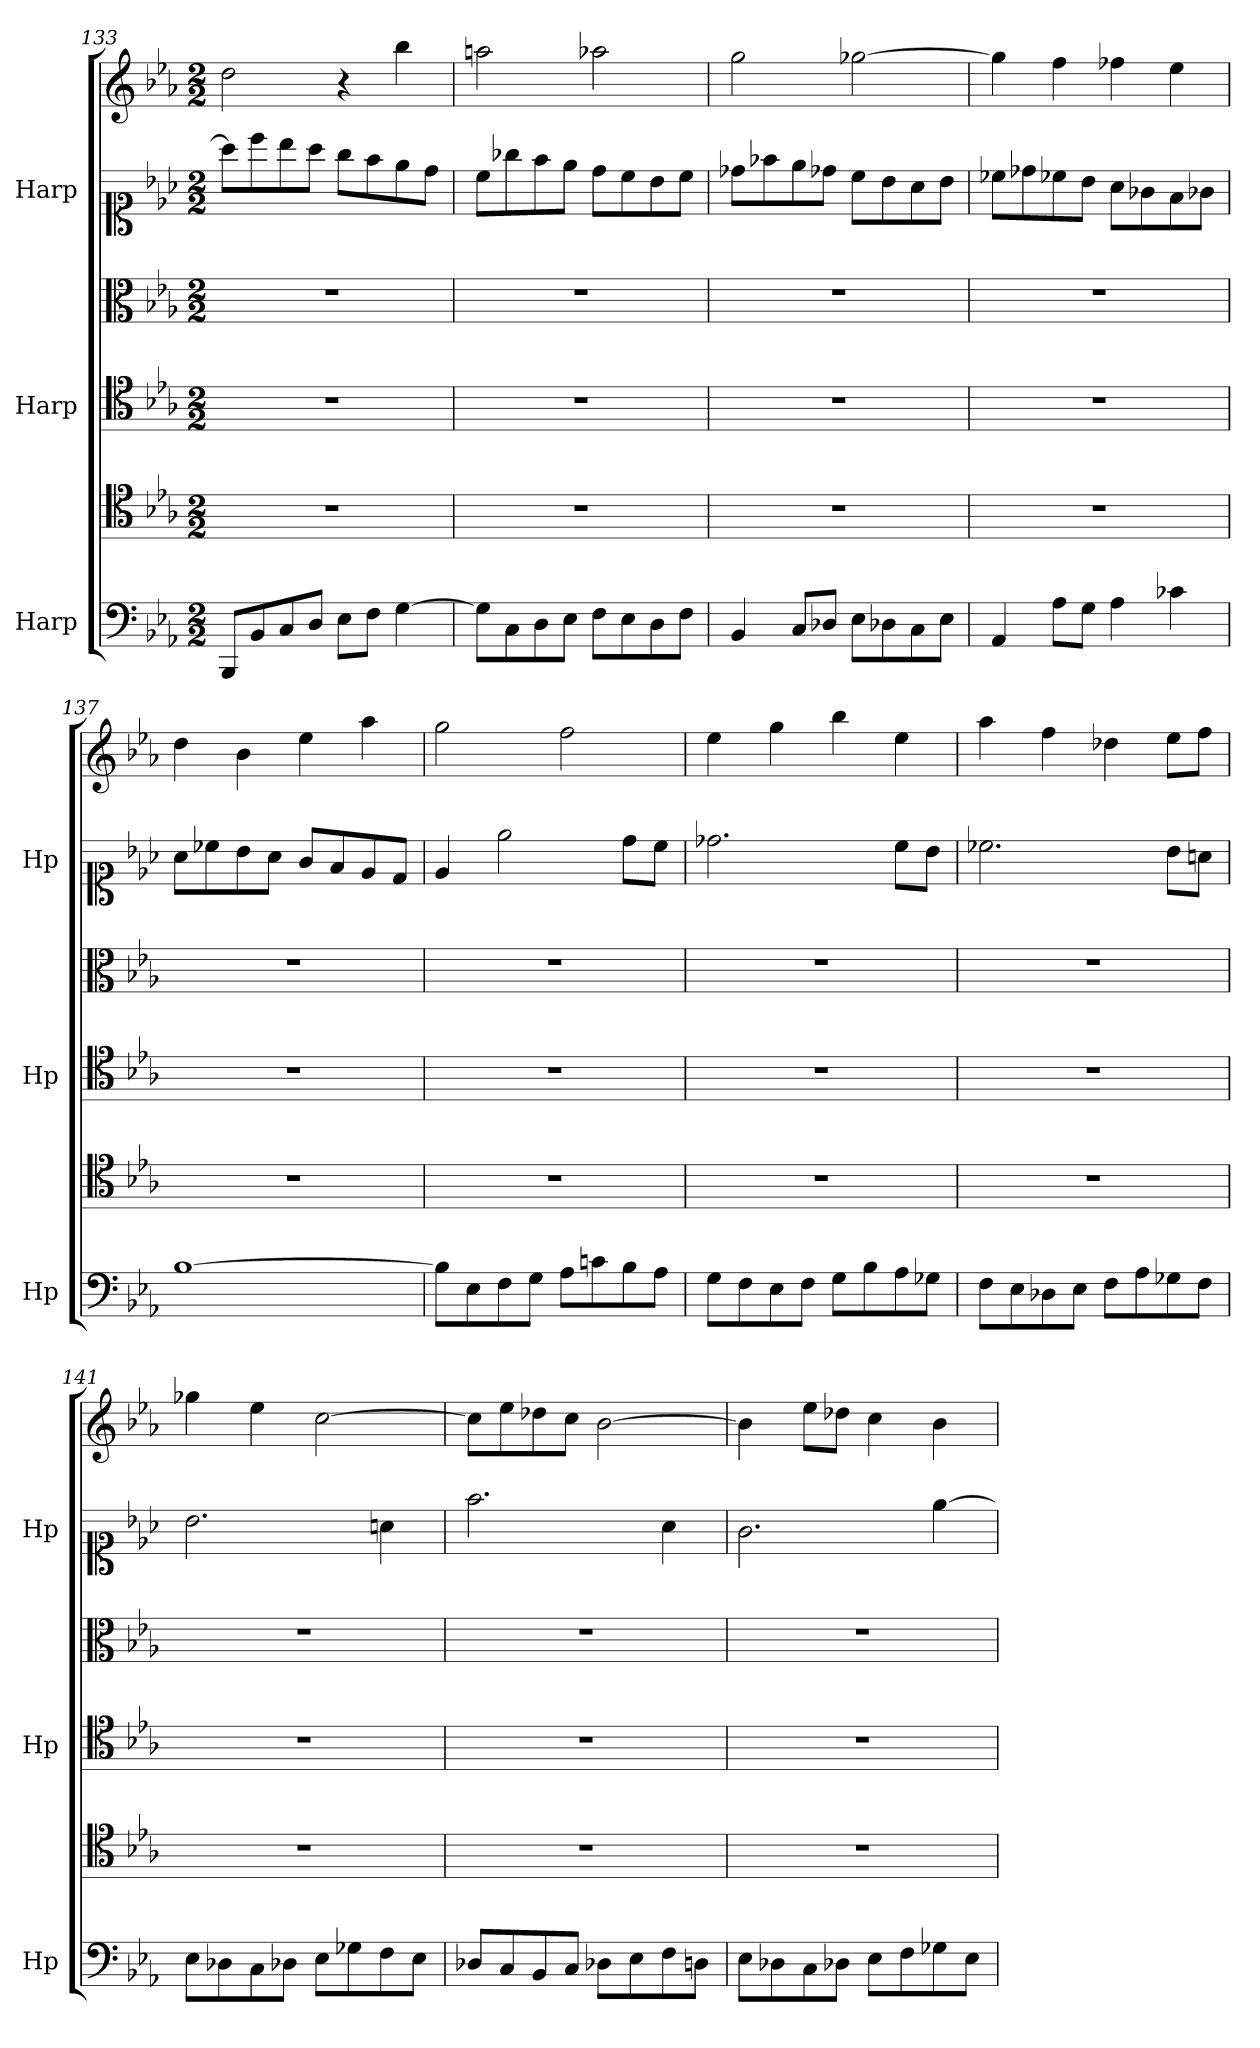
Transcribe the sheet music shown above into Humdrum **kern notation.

**kern	**kern	**kern	**kern	**kern	**kern
*part3	*part3	*part2	*part2	*part1	*part1
*staff6	*staff5	*staff4	*staff3	*staff2	*staff1
*I"Harp	*	*I"Harp	*	*I"Harp	*
*I'Hp	*	*I'Hp	*	*I'Hp	*
!!LO:LB:g=z
*clefF4	*clefC4	*clefC4	*clefC3	*clefC1	*clefG2
*k[b-e-a-]	*k[b-e-a-]	*k[b-e-a-]	*k[b-e-a-]	*k[b-e-a-]	*k[b-e-a-]
*M2/2	*M2/2	*M2/2	*M2/2	*M2/2	*M2/2
=133	=133	=133	=133	=133	=133
8BBB-/L	1r	1r	1r	8aa-\L]	2dd\
8BB-/	.	.	.	8ccc\	.
8C/	.	.	.	8bb-\	.
8D/J	.	.	.	8aa-\J	.
8E-\L	.	.	.	8gg\L	4r
8F\J	.	.	.	8ff\	.
[4G\	.	.	.	8ee-\	4bb-\
.	.	.	.	8dd\J	.
=134	=134	=134	=134	=134	=134
8G\L]	1r	1r	1r	8cc\L	2aan\
8C\	.	.	.	8gg-X\	.
8D\	.	.	.	8ff\	.
8E-\J	.	.	.	8ee-\J	.
8F\L	.	.	.	8dd\L	2aa-X\
8E-\	.	.	.	8cc\	.
8D\	.	.	.	8b-\	.
8F\J	.	.	.	8cc\J	.
=135	=135	=135	=135	=135	=135
4BB-/	1r	1r	1r	8dd-X\L	2gg\
.	.	.	.	8ff-X\	.
8C/L	.	.	.	8ee-\	.
8D-X/J	.	.	.	8dd-X\J	.
8E-\L	.	.	.	8cc\L	[2gg-X\
8D-X\	.	.	.	8b-\	.
8C\	.	.	.	8a-\	.
8E-\J	.	.	.	8b-\J	.
=136	=136	=136	=136	=136	=136
4AA-/	1r	1r	1r	8cc-X\L	4gg-\]
.	.	.	.	8dd-X\	.
8A-\L	.	.	.	8cc-X\	4ff\
8G\J	.	.	.	8b-\J	.
4A-\	.	.	.	8a-\L	4ff-X\
.	.	.	.	8g-X\	.
4c-X\	.	.	.	8f\	4ee-\
.	.	.	.	8g-X\J	.
!!LO:PB:g=z
=137	=137	=137	=137	=137	=137
[1B-	1r	1r	1r	8a-\L	4dd\
.	.	.	.	8cc-X\	.
.	.	.	.	8b-\	4b-\
.	.	.	.	8a-\J	.
.	.	.	.	8g/L	4ee-\
.	.	.	.	8f/	.
.	.	.	.	8e-/	4aa-\
.	.	.	.	8d/J	.
=138	=138	=138	=138	=138	=138
8B-\L]	1r	1r	1r	4e-/	2gg\
8E-\	.	.	.	.	.
8F\	.	.	.	2ee-\	.
8G\J	.	.	.	.	.
8A-\L	.	.	.	.	2ff\
8cn\	.	.	.	.	.
8B-\	.	.	.	8dd\L	.
8A-\J	.	.	.	8cc\J	.
=139	=139	=139	=139	=139	=139
8G\L	1r	1r	1r	2.dd-X\	4ee-\
8F\	.	.	.	.	.
8E-\	.	.	.	.	4gg\
8F\J	.	.	.	.	.
8G\L	.	.	.	.	4bb-\
8B-\	.	.	.	.	.
8A-\	.	.	.	8cc\L	4ee-\
8G-X\J	.	.	.	8b-\J	.
=140	=140	=140	=140	=140	=140
8F\L	1r	1r	1r	2.cc-X\	4aa-\
8E-\	.	.	.	.	.
8D-X\	.	.	.	.	4ff\
8E-\J	.	.	.	.	.
8F\L	.	.	.	.	4dd-X\
8A-\	.	.	.	.	.
8G-X\	.	.	.	8b-\L	8ee-\L
8F\J	.	.	.	8an\J	8ff\J
!!LO:LB:g=z
=141	=141	=141	=141	=141	=141
8E-\L	1r	1r	1r	2.b-\	4gg-X\
8D-X\	.	.	.	.	.
8C\	.	.	.	.	4ee-\
8D-X\J	.	.	.	.	.
8E-\L	.	.	.	.	[2cc\
8G-X\	.	.	.	.	.
8F\	.	.	.	4an\	.
8E-\J	.	.	.	.	.
=142	=142	=142	=142	=142	=142
8D-X/L	1r	1r	1r	2.ff\	8cc\L]
8C/	.	.	.	.	8ee-\
8BB-/	.	.	.	.	8dd-X\
8C/J	.	.	.	.	8cc\J
8D-X\L	.	.	.	.	[2b-\
8E-\	.	.	.	.	.
8F\	.	.	.	4a-\	.
8Dn\J	.	.	.	.	.
=143	=143	=143	=143	=143	=143
8E-\L	1r	1r	1r	2.g\	4b-\]
8D-X\	.	.	.	.	.
8C\	.	.	.	.	8ee-\L
8D-X\J	.	.	.	.	8dd-X\J
8E-\L	.	.	.	.	4cc\
8F\	.	.	.	.	.
8G-X\	.	.	.	[4ee-\	4b-\
8E-\J	.	.	.	.	.
=	=	=	=	=	=
*-	*-	*-	*-	*-	*-
